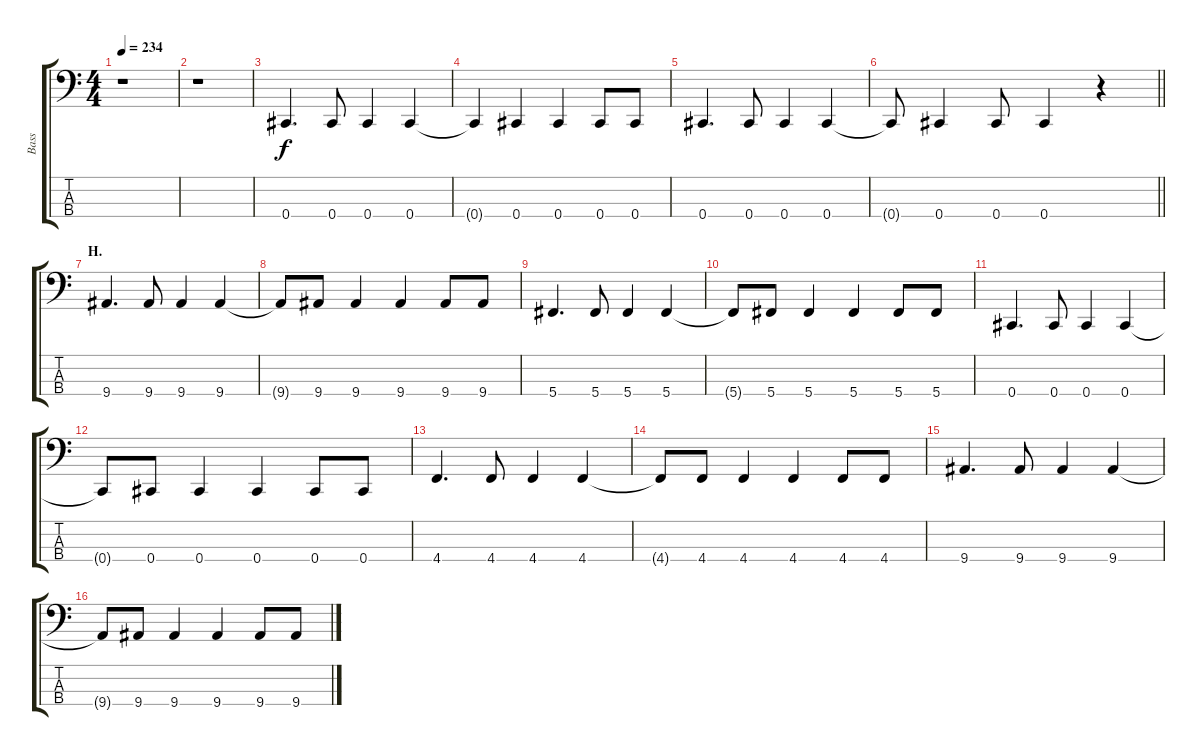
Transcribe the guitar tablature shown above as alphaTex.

\track ("Bass" "Bass") {instrument electricbasspick}
\staff {score tabs}
\tuning (Gb2 Db2 Ab1 Db1) {hide}
\ts (4 4)
\tempo 234
\clef f4
\ks c
r.1{dy f} |
r.1 |
0.4.4{d} 0.4.8 0.4.4 0.4.4 |
0.4{t}.4 0.4.4 0.4.4 0.4.8 0.4.8 |
0.4.4{d} 0.4.8 0.4.4 0.4.4 |
\barLineRight lightlight
0.4{t}.8 0.4.4 0.4.8 0.4.4 r.4 |
\section ("" "H.")
9.4.4{d} 9.4.8 9.4.4 9.4.4 |
9.4{t}.8 9.4.8 9.4.4 9.4.4 9.4.8 9.4.8 |
5.4.4{d} 5.4.8 5.4.4 5.4.4 |
5.4{t}.8 5.4.8 5.4.4 5.4.4 5.4.8 5.4.8 |
0.4.4{d} 0.4.8 0.4.4 0.4.4 |
0.4{t}.8 0.4.8 0.4.4 0.4.4 0.4.8 0.4.8 |
4.4.4{d} 4.4.8 4.4.4 4.4.4 |
4.4{t}.8 4.4.8 4.4.4 4.4.4 4.4.8 4.4.8 |
9.4.4{d} 9.4.8 9.4.4 9.4.4 |
9.4{t}.8 9.4.8 9.4.4 9.4.4 9.4.8 9.4.8
